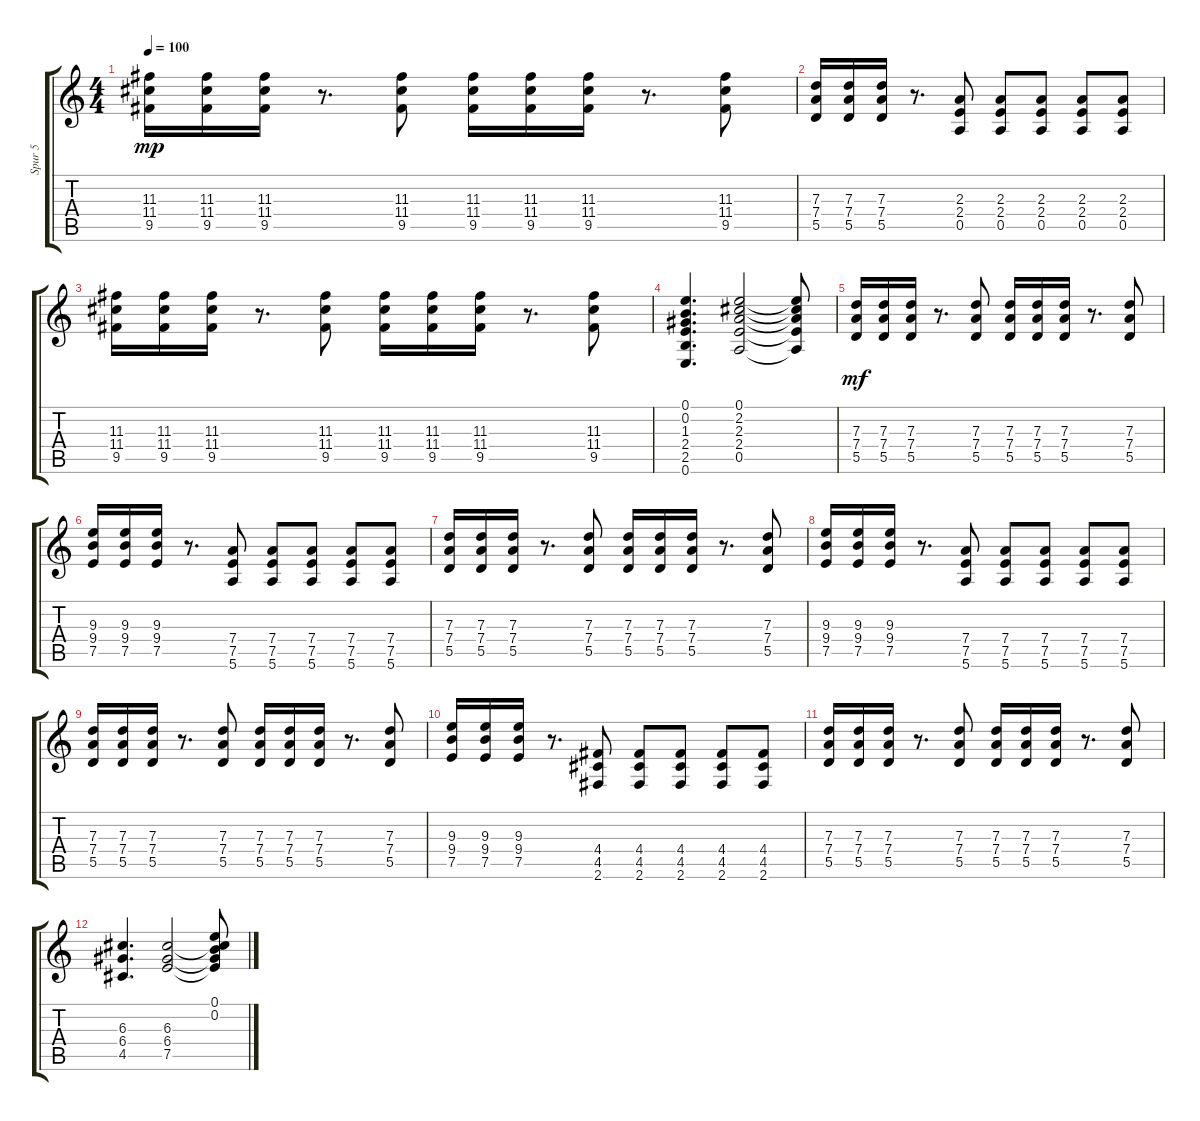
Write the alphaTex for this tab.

\track ("Spur 5" "Spur 5") {instrument acousticguitarsteel}
\staff {score tabs}
\tuning (E4 B3 G3 D3 A2 E2) {hide}
\ts (4 4)
\tempo 100
\clef g2
\ks c
(11.3 11.4 9.5).16{dy mp} (11.3 11.4 9.5).16 (11.3 11.4 9.5).16 r.8{d} (11.3 11.4 9.5).8 (11.3 11.4 9.5).16 (11.3 11.4 9.5).16 (11.3 11.4 9.5).16 r.8{d} (11.3 11.4 9.5).8 |
(7.3 7.4 5.5).16 (7.3 7.4 5.5).16 (7.3 7.4 5.5).16 r.8{d} (2.3 2.4 0.5).8 (2.3 2.4 0.5).8 (2.3 2.4 0.5).8 (2.3 2.4 0.5).8 (2.3 2.4 0.5).8 |
(11.3 11.4 9.5).16 (11.3 11.4 9.5).16 (11.3 11.4 9.5).16 r.8{d} (11.3 11.4 9.5).8 (11.3 11.4 9.5).16 (11.3 11.4 9.5).16 (11.3 11.4 9.5).16 r.8{d} (11.3 11.4 9.5).8 |
(0.1 0.2 1.3 2.4 2.5 0.6).4{d} (0.1 2.2 2.3 2.4 0.5).2 (0.1{t} 2.2{t} 2.3{t} 2.4{t} 0.5{t}).8 |
(7.3 7.4 5.5).16{dy mf} (7.3 7.4 5.5).16 (7.3 7.4 5.5).16 r.8{d} (7.3 7.4 5.5).8 (7.3 7.4 5.5).16 (7.3 7.4 5.5).16 (7.3 7.4 5.5).16 r.8{d} (7.3 7.4 5.5).8 |
(9.3 9.4 7.5).16 (9.3 9.4 7.5).16 (9.3 9.4 7.5).16 r.8{d} (7.4 7.5 5.6).8 (7.4 7.5 5.6).8 (7.4 7.5 5.6).8 (7.4 7.5 5.6).8 (7.4 7.5 5.6).8 |
(7.3 7.4 5.5).16 (7.3 7.4 5.5).16 (7.3 7.4 5.5).16 r.8{d} (7.3 7.4 5.5).8 (7.3 7.4 5.5).16 (7.3 7.4 5.5).16 (7.3 7.4 5.5).16 r.8{d} (7.3 7.4 5.5).8 |
(9.3 9.4 7.5).16 (9.3 9.4 7.5).16 (9.3 9.4 7.5).16 r.8{d} (7.4 7.5 5.6).8 (7.4 7.5 5.6).8 (7.4 7.5 5.6).8 (7.4 7.5 5.6).8 (7.4 7.5 5.6).8 |
(7.3 7.4 5.5).16 (7.3 7.4 5.5).16 (7.3 7.4 5.5).16 r.8{d} (7.3 7.4 5.5).8 (7.3 7.4 5.5).16 (7.3 7.4 5.5).16 (7.3 7.4 5.5).16 r.8{d} (7.3 7.4 5.5).8 |
(9.3 9.4 7.5).16 (9.3 9.4 7.5).16 (9.3 9.4 7.5).16 r.8{d} (4.4 4.5 2.6).8 (4.4 4.5 2.6).8 (4.4 4.5 2.6).8 (4.4 4.5 2.6).8 (4.4 4.5 2.6).8 |
(7.3 7.4 5.5).16 (7.3 7.4 5.5).16 (7.3 7.4 5.5).16 r.8{d} (7.3 7.4 5.5).8 (7.3 7.4 5.5).16 (7.3 7.4 5.5).16 (7.3 7.4 5.5).16 r.8{d} (7.3 7.4 5.5).8 |
(6.3 6.4 4.5).4{d} (6.3 6.4 7.5).2 (0.1 0.2 6.3{t} 6.4{t} 7.5{t}).8
